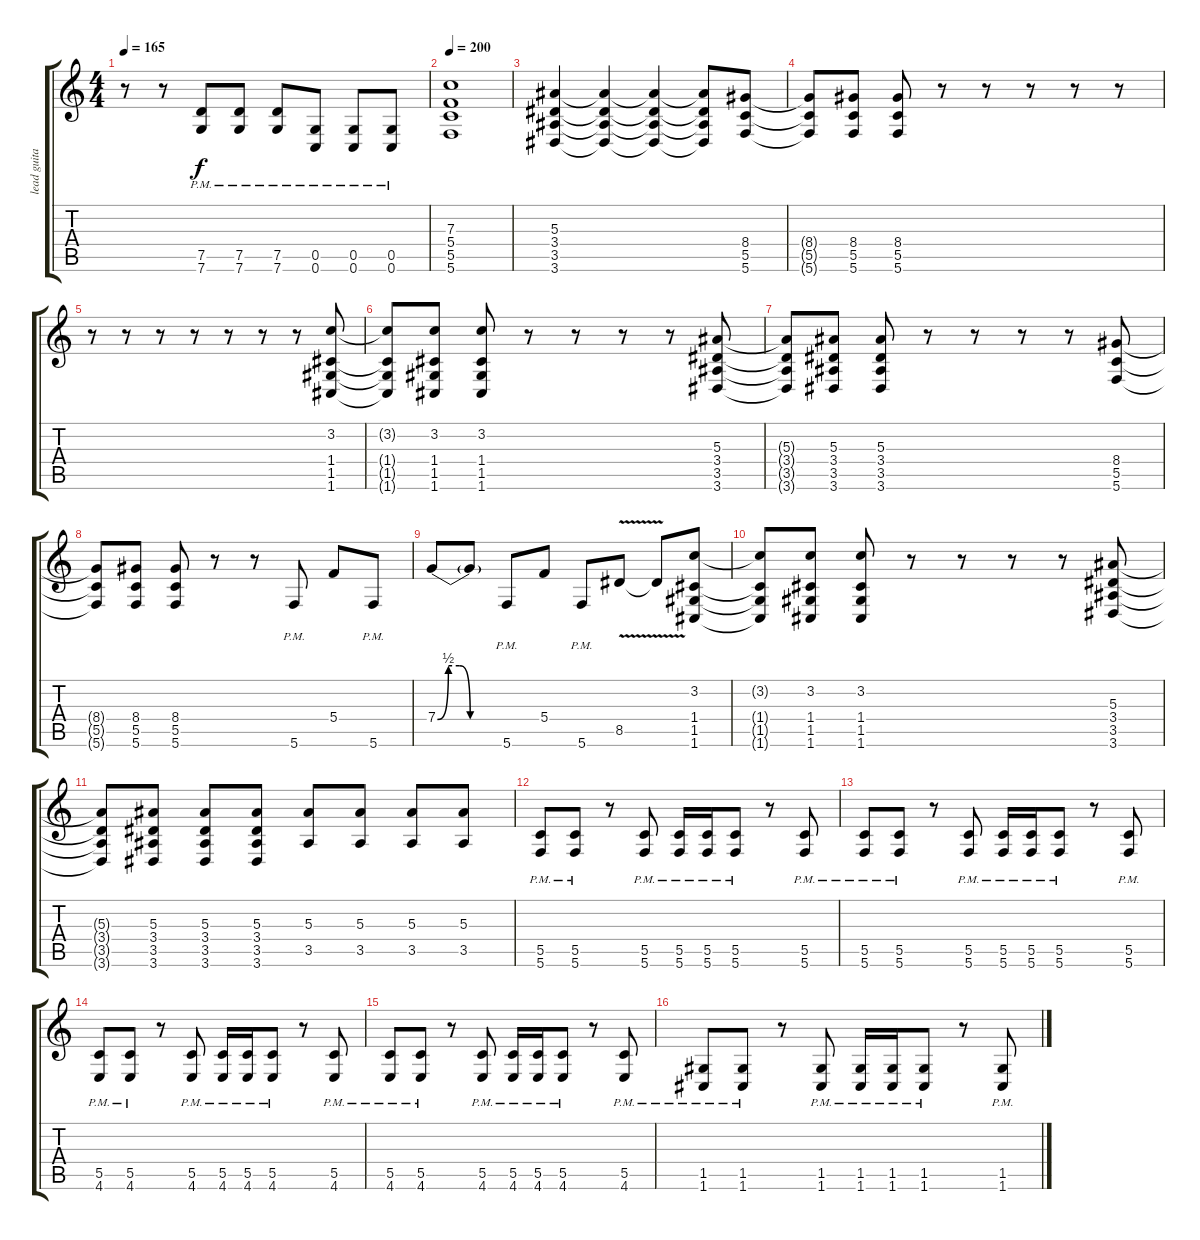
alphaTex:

\track ("lead guitar" "lead guita") {instrument distortionguitar}
\staff {score tabs}
\tuning (D4 A3 F3 C3 G2 C2) {hide}
\ts (4 4)
\tempo 165
\clef g2
\ks c
r.8{dy f} r.8 (7.5{pm} 7.6{pm}).8 (7.5{pm} 7.6{pm}).8 (7.5{pm} 7.6{pm}).8 (0.5{pm} 0.6{pm}).8 (0.5{pm} 0.6{pm}).8 (0.5{pm} 0.6{pm}).8 |
\tempo 200
(7.3 5.4 5.5 5.6).1 |
(5.3 3.4 3.5 3.6).4 (5.3{t} 3.4{t} 3.5{t} 3.6{t}).4 (5.3{t} 3.4{t} 3.5{t} 3.6{t}).4 (5.3{t} 3.4{t} 3.5{t} 3.6{t}).8 (8.4 5.5 5.6).8 |
(8.4{t} 5.5{t} 5.6{t}).8 (8.4 5.5 5.6).8 (8.4 5.5 5.6).8 r.8 r.8 r.8 r.8 r.8 |
r.8 r.8 r.8 r.8 r.8 r.8 r.8 (3.2 1.4 1.5 1.6).8 |
(3.2{t} 1.4{t} 1.5{t} 1.6{t}).8 (3.2 1.4 1.5 1.6).8 (3.2 1.4 1.5 1.6).8 r.8 r.8 r.8 r.8 (5.3 3.4 3.5 3.6).8 |
(5.3{t} 3.4{t} 3.5{t} 3.6{t}).8 (5.3 3.4 3.5 3.6).8 (5.3 3.4 3.5 3.6).8 r.8 r.8 r.8 r.8 (8.4 5.5 5.6).8 |
(8.4{t} 5.5{t} 5.6{t}).8 (8.4 5.5 5.6).8 (8.4 5.5 5.6).8 r.8 r.8 5.6{pm}.8 5.4.8 5.6{pm}.8 |
7.4{be (custom 0 0 10 2 20 2 30 0 60 0)}.8 7.4{t}.8 5.6{pm}.8 5.4.8 5.6{pm}.8 8.5{v}.8 8.5{t}.8 (3.2 1.4 1.5 1.6).8 |
(3.2{t} 1.4{t} 1.5{t} 1.6{t}).8 (3.2 1.4 1.5 1.6).8 (3.2 1.4 1.5 1.6).8 r.8 r.8 r.8 r.8 (5.3 3.4 3.5 3.6).8 |
(5.3{t} 3.4{t} 3.5{t} 3.6{t}).8 (5.3 3.4 3.5 3.6).8 (5.3 3.4 3.5 3.6).8 (5.3 3.4 3.5 3.6).8 (5.3 3.5).8 (5.3 3.5).8 (5.3 3.5).8 (5.3 3.5).8 |
(5.5{pm} 5.6{pm}).8 (5.5{pm} 5.6{pm}).8 r.8 (5.5{pm} 5.6{pm}).8 (5.5{pm} 5.6{pm}).16 (5.5{pm} 5.6{pm}).16 (5.5{pm} 5.6{pm}).8 r.8 (5.5{pm} 5.6{pm}).8 |
(5.5{pm} 5.6{pm}).8 (5.5{pm} 5.6{pm}).8 r.8 (5.5{pm} 5.6{pm}).8 (5.5{pm} 5.6{pm}).16 (5.5{pm} 5.6{pm}).16 (5.5{pm} 5.6{pm}).8 r.8 (5.5{pm} 5.6{pm}).8 |
(5.5{pm} 4.6{pm}).8 (5.5{pm} 4.6{pm}).8 r.8 (5.5{pm} 4.6{pm}).8 (5.5{pm} 4.6{pm}).16 (5.5{pm} 4.6{pm}).16 (5.5{pm} 4.6{pm}).8 r.8 (5.5{pm} 4.6{pm}).8 |
(5.5{pm} 4.6{pm}).8 (5.5{pm} 4.6{pm}).8 r.8 (5.5{pm} 4.6{pm}).8 (5.5{pm} 4.6{pm}).16 (5.5{pm} 4.6{pm}).16 (5.5{pm} 4.6{pm}).8 r.8 (5.5{pm} 4.6{pm}).8 |
(1.5{pm} 1.6{pm}).8 (1.5{pm} 1.6{pm}).8 r.8 (1.5{pm} 1.6{pm}).8 (1.5{pm} 1.6{pm}).16 (1.5{pm} 1.6{pm}).16 (1.5{pm} 1.6{pm}).8 r.8 (1.5{pm} 1.6{pm}).8
